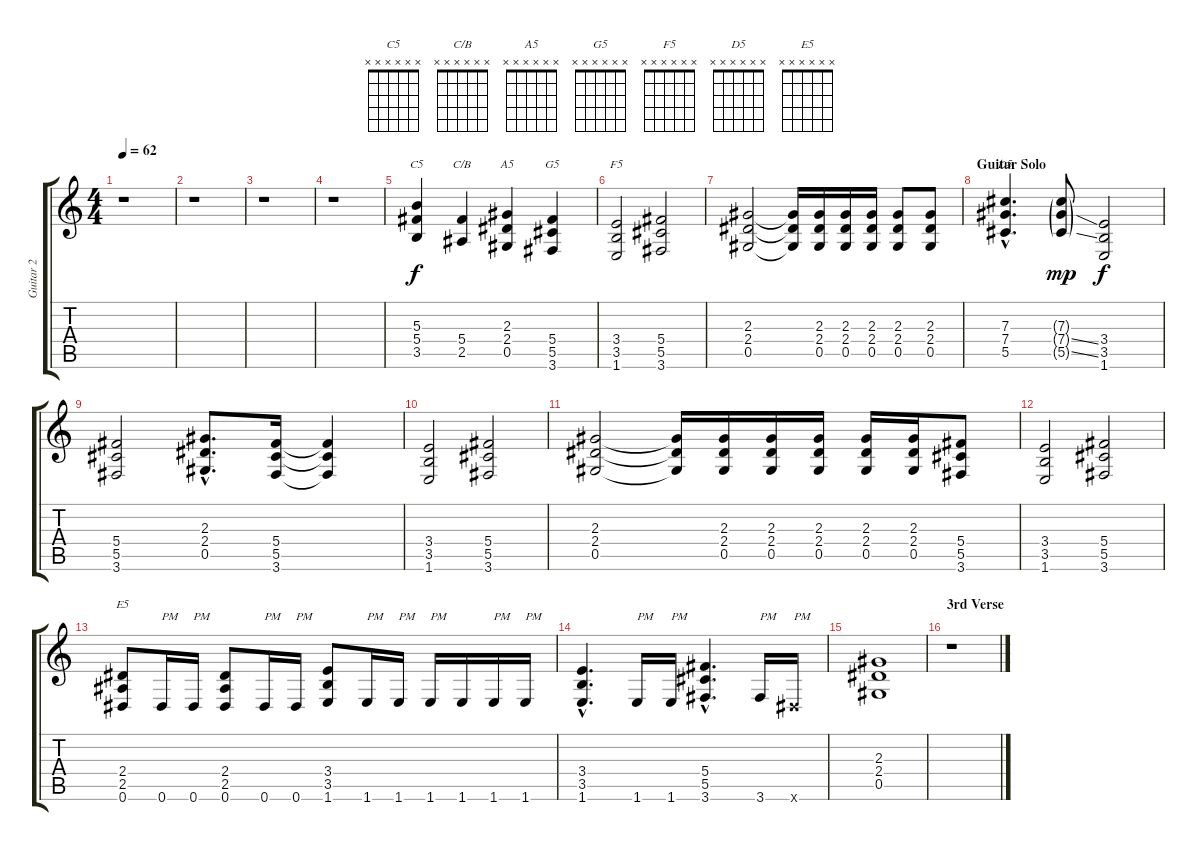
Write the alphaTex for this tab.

\track ("Guitar 2" "Guitar 2") {instrument overdrivenguitar}
\staff {score tabs}
\tuning (Eb4 Bb3 Gb3 Db3 Ab2 Eb2) {hide}
\chord ("C5" x x x x x x) {firstfret 0}
\chord ("C/B" x x x x x x) {firstfret 0}
\chord ("A5" x x x x x x) {firstfret 0}
\chord ("G5" x x x x x x) {firstfret 0}
\chord ("F5" x x x x x x) {firstfret 0}
\chord ("D5" x x x x x x) {firstfret 0}
\chord ("E5" x x x x x x) {firstfret 0}
\ts (4 4)
\tempo 62
\clef g2
\ks c
r.1{dy f} |
r.1 |
r.1 |
r.1 |
(5.3 5.4 3.5).4{ch "C5"} (5.4 2.5).4{ch "C/B"} (2.3 2.4 0.5).4{ch "A5"} (5.4 5.5 3.6).4{ch "G5"} |
(3.4 3.5 1.6).2{ch "F5"} (5.4 5.5 3.6).2 |
(2.3 2.4 0.5).2 (2.3{t} 2.4{t} 0.5{t}).16 (2.3 2.4 0.5).16 (2.3 2.4 0.5).16 (2.3 2.4 0.5).16 (2.3 2.4 0.5).8 (2.3 2.4 0.5).8 |
\section ("" "Guitar Solo")
(7.3{hac} 7.4{hac} 5.5{hac}).4{d ch "D5"} (7.3{g} 7.4{ss g} 5.5{ss g}).8{dy mp} (3.4 3.5 1.6).2{dy f} |
(5.4 5.5 3.6).2 (2.3{hac} 2.4{hac} 0.5{hac}).8{d} (5.4 5.5 3.6).16 (5.4{t} 5.5{t} 3.6{t}).4 |
(3.4 3.5 1.6).2 (5.4 5.5 3.6).2 |
(2.3 2.4 0.5).2 (2.3{t} 2.4{t} 0.5{t}).16 (2.3 2.4 0.5).16 (2.3 2.4 0.5).16 (2.3 2.4 0.5).16 (2.3 2.4 0.5).16 (2.3 2.4 0.5).16 (5.4 5.5 3.6).8 |
(3.4 3.5 1.6).2 (5.4 5.5 3.6).2 |
(2.4 2.5 0.6).8{ch "E5"} 0.6.16{txt "PM"} 0.6.16{txt "PM"} (2.4 2.5 0.6).8 0.6.16{txt "PM"} 0.6.16{txt "PM"} (3.4 3.5 1.6).8 1.6.16{txt "PM"} 1.6.16{txt "PM"} 1.6.16{txt "PM"} 1.6.16 1.6.16{txt "PM"} 1.6.16{txt "PM"} |
(3.4{hac} 3.5{hac} 1.6{hac}).4{d} 1.6.16{txt "PM"} 1.6.16{txt "PM"} (5.4{hac} 5.5{hac} 3.6{hac}).4{d} 3.6.16{txt "PM"} 0.6{x}.16{txt "PM"} |
(2.3 2.4 0.5).1 |
\section ("" "3rd Verse")
r.1
